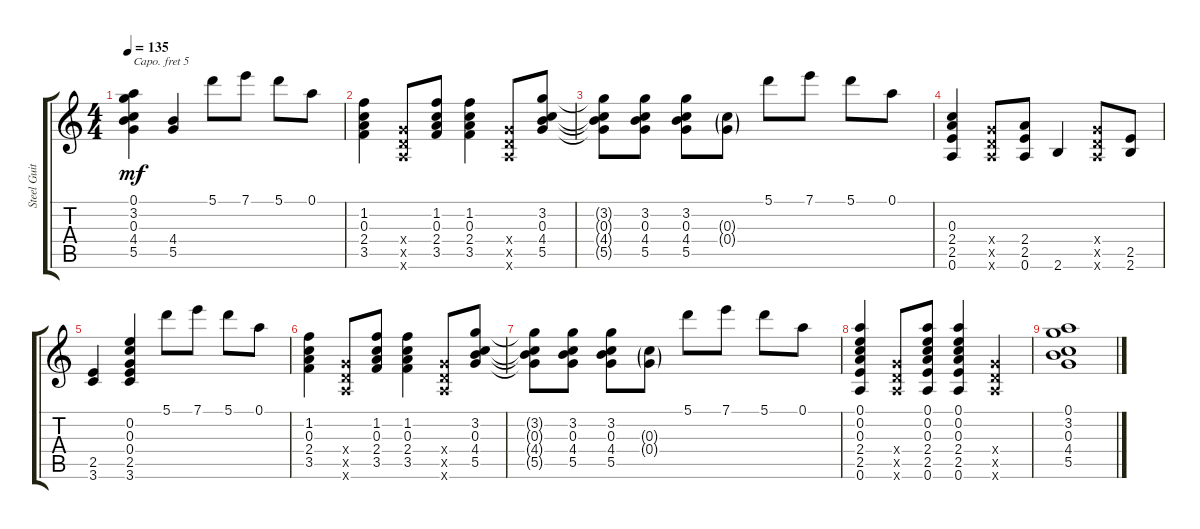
\track ("Steel Guitar" "Steel Guit") {instrument acousticguitarsteel}
\staff {score tabs}
\capo 5
\tuning (E4 B3 G3 D3 A2 E2) {hide}
\ts (4 4)
\tempo 135
\clef g2
\ks c
(0.1 3.2 0.3 4.4 5.5).4{dy mf} (4.4 5.5).4 5.1.8 7.1.8 5.1.8 0.1.8 |
(1.2 0.3 2.4 3.5).4 (0.4{x} 0.5{x} 0.6{x}).8 (1.2 0.3 2.4 3.5).8 (1.2 0.3 2.4 3.5).4 (0.4{x} 0.5{x} 0.6{x}).8 (3.2 0.3 4.4 5.5).8 |
(3.2{t} 0.3{t} 4.4{t} 5.5{t}).8 (3.2 0.3 4.4 5.5).8 (3.2 0.3 4.4 5.5).8 (0.3{g} 0.4{g}).8 5.1.8 7.1.8 5.1.8 0.1.8 |
(0.3 2.4 2.5 0.6).4 (0.4{x} 0.5{x} 0.6{x}).8 (2.4 2.5 0.6).8 2.6.4 (0.4{x} 0.5{x} 0.6{x}).8 (2.5 2.6).8 |
(2.5 3.6).4 (0.2 0.3 0.4 2.5 3.6).4 5.1.8 7.1.8 5.1.8 0.1.8 |
(1.2 0.3 2.4 3.5).4 (0.4{x} 0.5{x} 0.6{x}).8 (1.2 0.3 2.4 3.5).8 (1.2 0.3 2.4 3.5).4 (0.4{x} 0.5{x} 0.6{x}).8 (3.2 0.3 4.4 5.5).8 |
(3.2{t} 0.3{t} 4.4{t} 5.5{t}).8 (3.2 0.3 4.4 5.5).8 (3.2 0.3 4.4 5.5).8 (0.3{g} 0.4{g}).8 5.1.8 7.1.8 5.1.8 0.1.8 |
(0.1 0.2 0.3 2.4 2.5 0.6).4 (0.4{x} 0.5{x} 0.6{x}).8 (0.1 0.2 0.3 2.4 2.5 0.6).8 (0.1 0.2 0.3 2.4 2.5 0.6).4 (0.4{x} 0.5{x} 0.6{x}).4 |
(0.1 3.2 0.3 4.4 5.5).1
